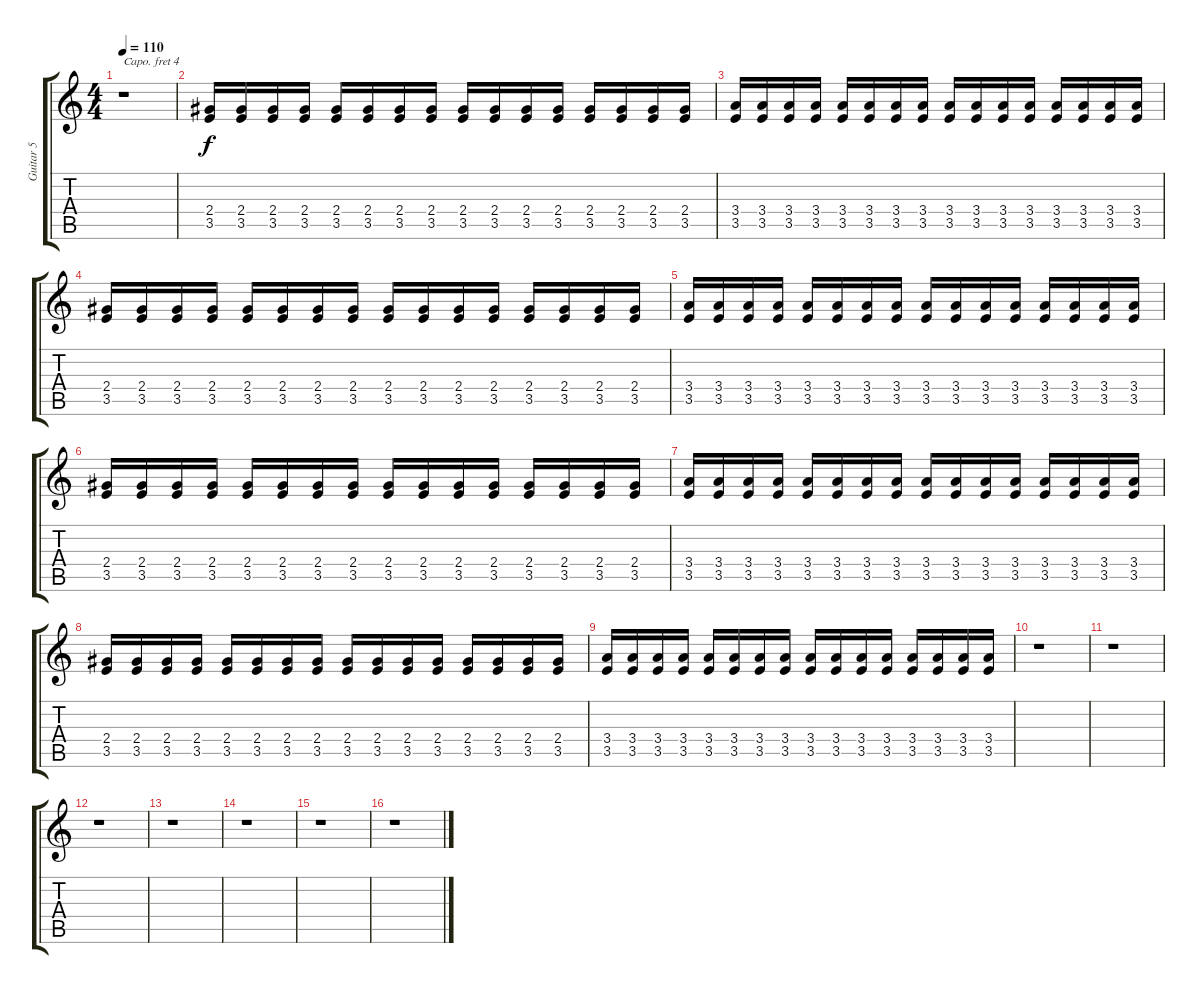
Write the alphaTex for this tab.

\track ("Guitar 5" "Guitar 5") {instrument acousticguitarsteel}
\staff {score tabs}
\capo 4
\tuning (E4 B3 G3 D3 A2 E2) {hide}
\ts (4 4)
\tempo 110
\clef g2
\ks c
r.1{dy f} |
(2.4 3.5).16 (2.4 3.5).16 (2.4 3.5).16 (2.4 3.5).16 (2.4 3.5).16 (2.4 3.5).16 (2.4 3.5).16 (2.4 3.5).16 (2.4 3.5).16 (2.4 3.5).16 (2.4 3.5).16 (2.4 3.5).16 (2.4 3.5).16 (2.4 3.5).16 (2.4 3.5).16 (2.4 3.5).16 |
(3.4 3.5).16 (3.4 3.5).16 (3.4 3.5).16 (3.4 3.5).16 (3.4 3.5).16 (3.4 3.5).16 (3.4 3.5).16 (3.4 3.5).16 (3.4 3.5).16 (3.4 3.5).16 (3.4 3.5).16 (3.4 3.5).16 (3.4 3.5).16 (3.4 3.5).16 (3.4 3.5).16 (3.4 3.5).16 |
(2.4 3.5).16 (2.4 3.5).16 (2.4 3.5).16 (2.4 3.5).16 (2.4 3.5).16 (2.4 3.5).16 (2.4 3.5).16 (2.4 3.5).16 (2.4 3.5).16 (2.4 3.5).16 (2.4 3.5).16 (2.4 3.5).16 (2.4 3.5).16 (2.4 3.5).16 (2.4 3.5).16 (2.4 3.5).16 |
(3.4 3.5).16 (3.4 3.5).16 (3.4 3.5).16 (3.4 3.5).16 (3.4 3.5).16 (3.4 3.5).16 (3.4 3.5).16 (3.4 3.5).16 (3.4 3.5).16 (3.4 3.5).16 (3.4 3.5).16 (3.4 3.5).16 (3.4 3.5).16 (3.4 3.5).16 (3.4 3.5).16 (3.4 3.5).16 |
(2.4 3.5).16 (2.4 3.5).16 (2.4 3.5).16 (2.4 3.5).16 (2.4 3.5).16 (2.4 3.5).16 (2.4 3.5).16 (2.4 3.5).16 (2.4 3.5).16 (2.4 3.5).16 (2.4 3.5).16 (2.4 3.5).16 (2.4 3.5).16 (2.4 3.5).16 (2.4 3.5).16 (2.4 3.5).16 |
(3.4 3.5).16 (3.4 3.5).16 (3.4 3.5).16 (3.4 3.5).16 (3.4 3.5).16 (3.4 3.5).16 (3.4 3.5).16 (3.4 3.5).16 (3.4 3.5).16 (3.4 3.5).16 (3.4 3.5).16 (3.4 3.5).16 (3.4 3.5).16 (3.4 3.5).16 (3.4 3.5).16 (3.4 3.5).16 |
(2.4 3.5).16 (2.4 3.5).16 (2.4 3.5).16 (2.4 3.5).16 (2.4 3.5).16 (2.4 3.5).16 (2.4 3.5).16 (2.4 3.5).16 (2.4 3.5).16 (2.4 3.5).16 (2.4 3.5).16 (2.4 3.5).16 (2.4 3.5).16 (2.4 3.5).16 (2.4 3.5).16 (2.4 3.5).16 |
(3.4 3.5).16 (3.4 3.5).16 (3.4 3.5).16 (3.4 3.5).16 (3.4 3.5).16 (3.4 3.5).16 (3.4 3.5).16 (3.4 3.5).16 (3.4 3.5).16 (3.4 3.5).16 (3.4 3.5).16 (3.4 3.5).16 (3.4 3.5).16 (3.4 3.5).16 (3.4 3.5).16 (3.4 3.5).16 |
r.1 |
r.1 |
r.1 |
r.1 |
r.1 |
r.1 |
r.1
